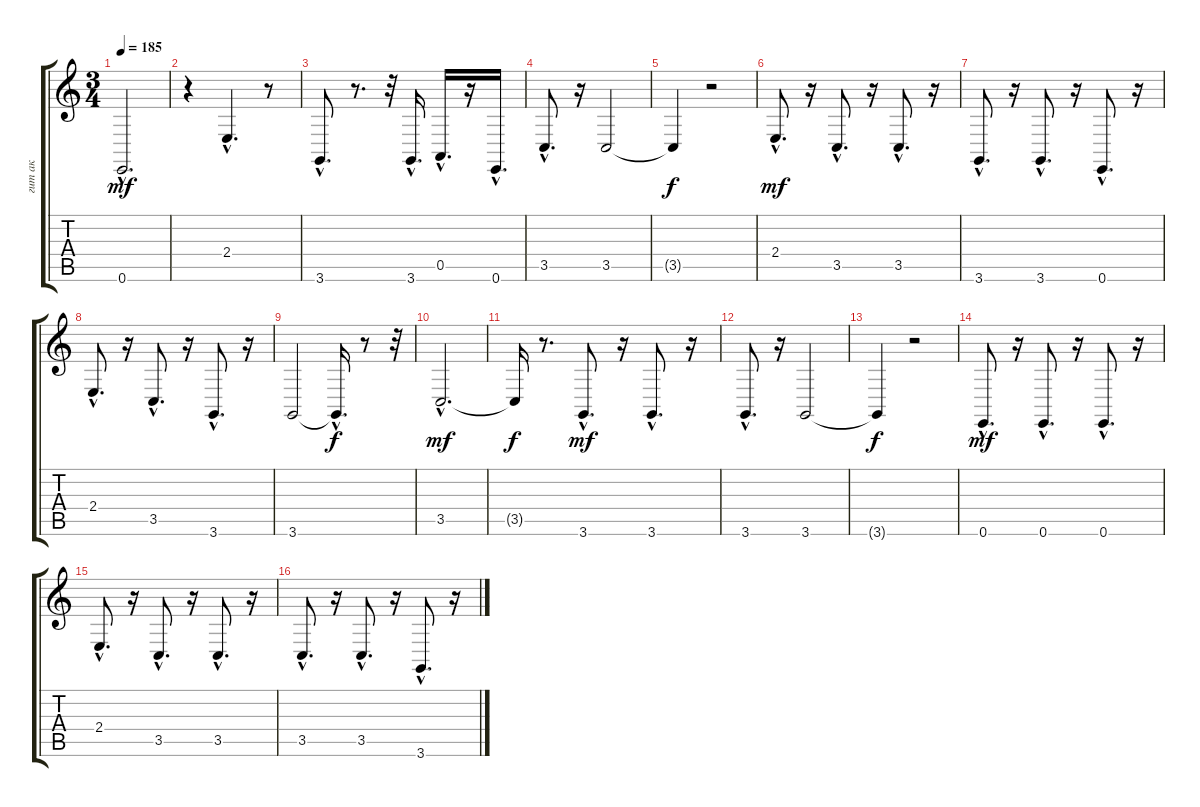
\track ("гит ак" "гит ак") {instrument voiceoohs}
\staff {score tabs}
\tuning (E4 B3 G3 D3 A2 E2) {hide}
\ts (3 4)
\tempo 185
\clef g2
\ks c
0.6{hac}.2{d dy mf} |
r.4 2.4{hac}.4{d} r.8 |
3.6{hac}.8{d} r.8{d} r.32 3.6{hac}.16{d} 0.5{hac}.16{d} r.16 0.6{hac}.16{d} |
3.5{hac}.8{d} r.16 3.5.2 |
3.5{t}.4{dy f} r.2 |
2.4{hac}.8{d dy mf} r.16 3.5{hac}.8{d} r.16 3.5{hac}.8{d} r.16 |
3.6{hac}.8{d} r.16 3.6{hac}.8{d} r.16 0.6{hac}.8{d} r.16 |
2.4{hac}.8{d} r.16 3.5{hac}.8{d} r.16 3.6{hac}.8{d} r.16 |
3.6.2 3.6{hac t}.16{d dy f} r.8 r.32 |
3.5{hac}.2{d dy mf} |
3.5{t}.16{dy f} r.8{d} 3.6{hac}.8{d dy mf} r.16 3.6{hac}.8{d} r.16 |
3.6{hac}.8{d} r.16 3.6.2 |
3.6{t}.4{dy f} r.2 |
0.6{hac}.8{d dy mf} r.16 0.6{hac}.8{d} r.16 0.6{hac}.8{d} r.16 |
2.4{hac}.8{d} r.16 3.5{hac}.8{d} r.16 3.5{hac}.8{d} r.16 |
3.5{hac}.8{d} r.16 3.5{hac}.8{d} r.16 3.6{hac}.8{d} r.16
